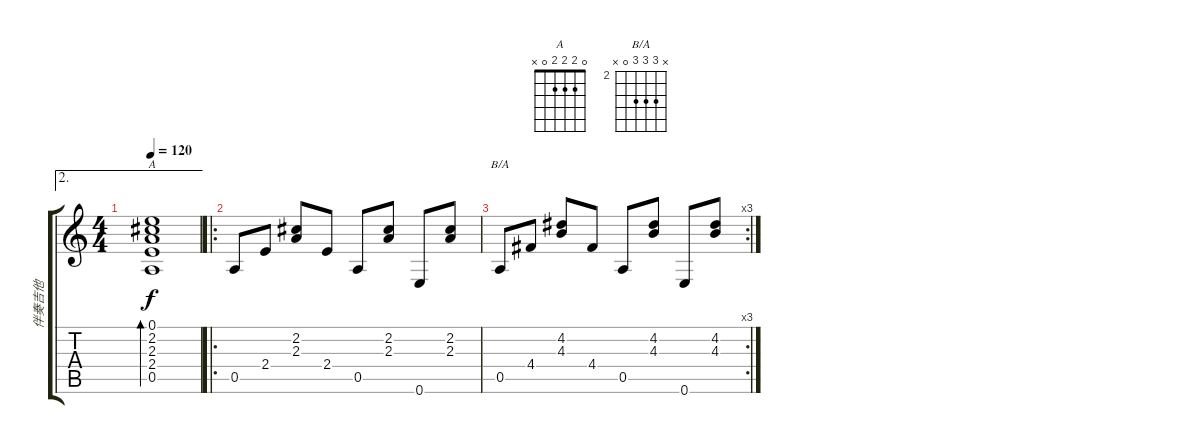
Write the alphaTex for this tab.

\track ("伴奏吉他" "伴奏吉他") {instrument acousticguitarsteel}
\staff {score tabs}
\tuning (E4 B3 G3 D3 A2 E2) {hide}
\chord ("A" 0 2 2 2 0 x)
\chord ("B/A" x 4 4 4 0 x) {firstfret 2}
\ae 2
\ts (4 4)
\tempo 120
\clef g2
\ks c
(0.1 2.2 2.3 2.4 0.5).1{bd 480 ch "A" dy f} |
\ro
0.5.8 2.4.8 (2.2 2.3).8 2.4.8 0.5.8 (2.2 2.3).8 0.6.8 (2.2 2.3).8 |
\rc 3
0.5.8{ch "B/A"} 4.4.8 (4.2 4.3).8 4.4.8 0.5.8 (4.2 4.3).8 0.6.8 (4.2 4.3).8
